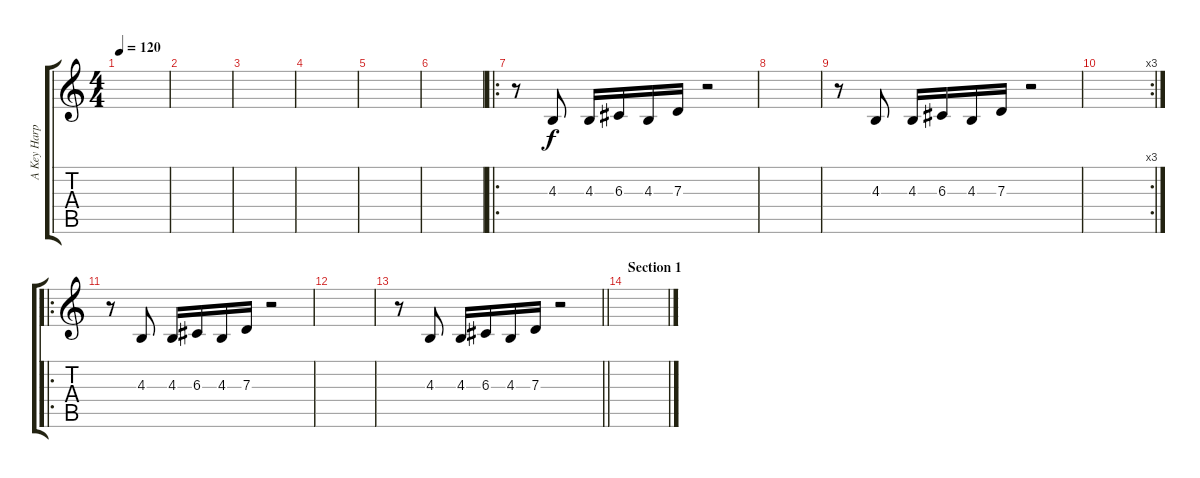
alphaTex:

\track ("A Key Harp" "A Key Harp") {instrument bassoon}
\staff {score tabs}
\tuning (E4 B3 G3 D3 A2 E2) {hide}
\ts (4 4)
\tempo 120
\clef g2
\ks c
|
|
|
|
|
|
\ro
r.8 4.3.8 4.3.16 6.3.16 4.3.16 7.3.16 r.2 |
|
r.8 4.3.8 4.3.16 6.3.16 4.3.16 7.3.16 r.2 |
\rc 3
|
\ro
r.8 4.3.8 4.3.16 6.3.16 4.3.16 7.3.16 r.2 |
|
\barLineRight lightlight
r.8 4.3.8 4.3.16 6.3.16 4.3.16 7.3.16 r.2 |
\section ("" "Section 1")
